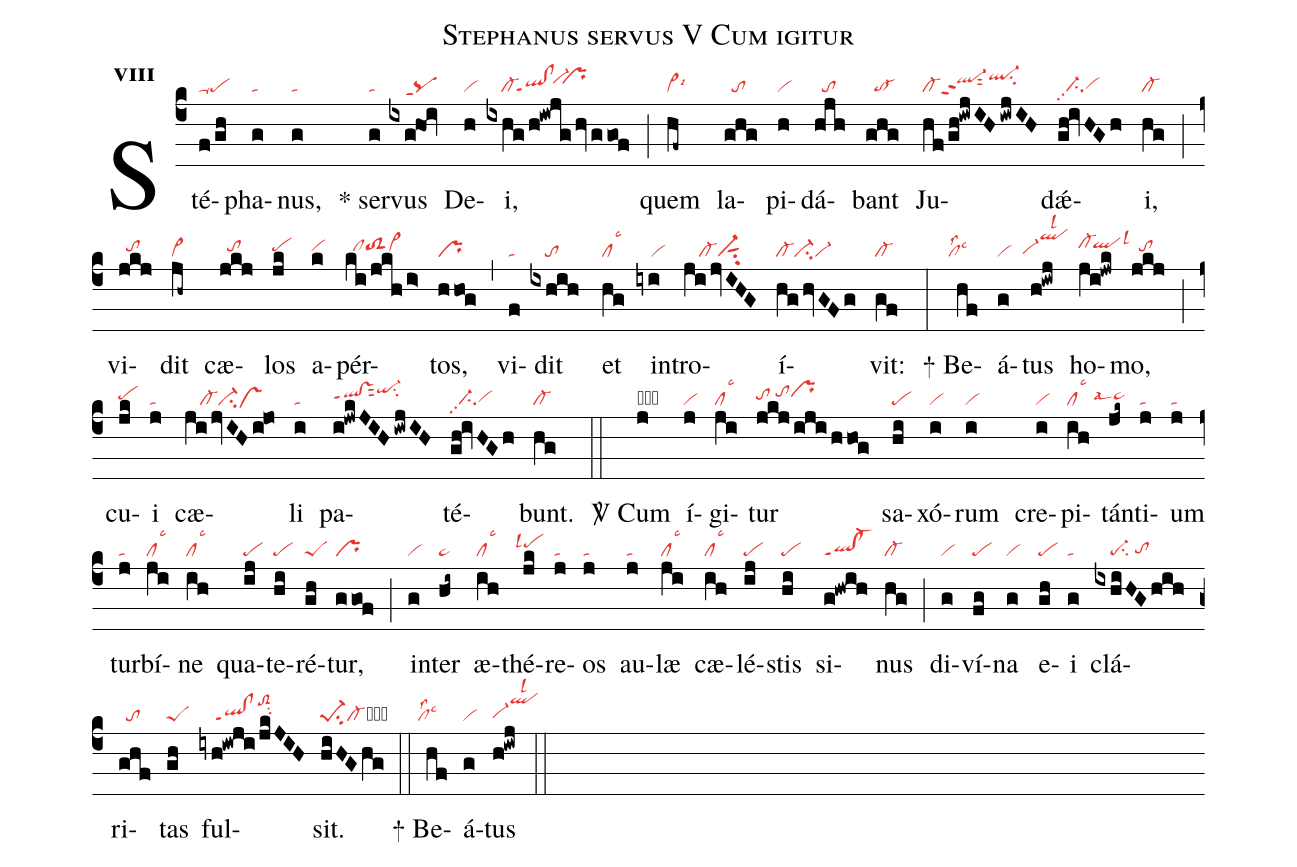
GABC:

name:Stephanus servus V Cum igitur;
office-part:re;
mode:8;
nabc-lines:1;
%%
initial-style: 1;
name: Stephanus servus Dei;
mode: 8;
office-part: Responsorium;
annotation: Resp.;
annotation: viii;
nabc-lines: 1;
%%
(c4) Sté(f/gh|peppu1)pha(g|ta)nus,(g|ta) <sp>*</sp> ser(g|ta)vus(ixg!hoi|////pqppt1) De(h|vi)i,(ixhg/h!iwjg/hv/ggof|////cl-`ql!clppt1`vi-hi``prhi) (;) quem(hf~|vi>lsi6) la(ghg|//to)pi(h|vi)dá(hjh|//to)bant(ghg|//to-) Ju(hf/gh!iwjIH/iwjIH|cl-ql-hippt2sut2ql-hjsu2)dǽ(gh!ivHGh|//ci-pp2vihg)i,(hg|cl-) (;) vi(jkj|//tohh)dit(jh~|vi>) cæ(jkj|//tohh)los(jk|pehh) a(k|vihh)pér(ki/jkh/i>|//clhhtoS2hhvi>hh)tos,(hhog|pr) (,) vi(f|ta)dit(ixhih|////to) et(hg|cllsc3) in(iyi|////vi)tro(ji/jvIHG|////cl-vi-sut1su2)í(hg/hvGFg|cl-ci-vi-)vit:(gf|cl-) (:)
<sp>+</sp> Be(hf|``cllss2lsc3)á(g|vi)tus(h!iwj|``vi-hgqlhllsl2) ho(ji!jwk|cl-hi`qlhilsl3)mo,(jkj|//tohh) (;) cu(jk|pehh)i(j|ta) cæ(ji/jvIHi!jo|////cl-ci-vshe)li(i|ta) pa(i!jwkJIH/iwjIH|qlhh!vshhppt1sut2qi-hjsu2)té(gh!ivHGh|//ci-pp2vihg)bunt.(hg|cl-) (::)

<sp>V/</sp> Cum(j|obvi) í(j|vi)gi(ji|cllsc3)tur(jkj/iji/hhog|tohh/tohiprhi) sa(hi|pe)xó(i|vi)rum(i|vi) cre(i|vi)pi(ih|cllsc3)tán(jk~|````ta>hhlsal4)ti(j|ta)um(j|ta) tur(j|ta)bí(ji|cllsc3)ne(ih|cllsc3) qua(ij|pe)te(hi|pe)ré(gh|peS)tur,(ggof|pr) (;) in(g|vi)ter(hi~|ta>) æ(ih|cllsc3)thé(jk|``pehilsl4)re(j|ta)os(j|ta) au(j|ta)læ(ji|cllsc3) cæ(ih|cllsc3)lé(ij|pe)stis(hi|pe) si(g!hwih|ql!cl-ppt1)nus(hg|cl-) (;) di(g|vi)ví(fg|pe)na(g|vi) e(gh|pe)i(g|ta) clá(ixhiHGhih|////pe-su2/tohg)ri(ghf|//to)tas(gh|peS) ful(iyh!iwji/jkJIH|////ql!clppt1toS2hksu2)sit.(hiHGhg|pe-1su2cl-cb) (::)
<sp>+</sp> Be(hf|``cllss2lsc3)á(g|vi)tus(h!iwj|vi-hgqlhllsl2) (::)
